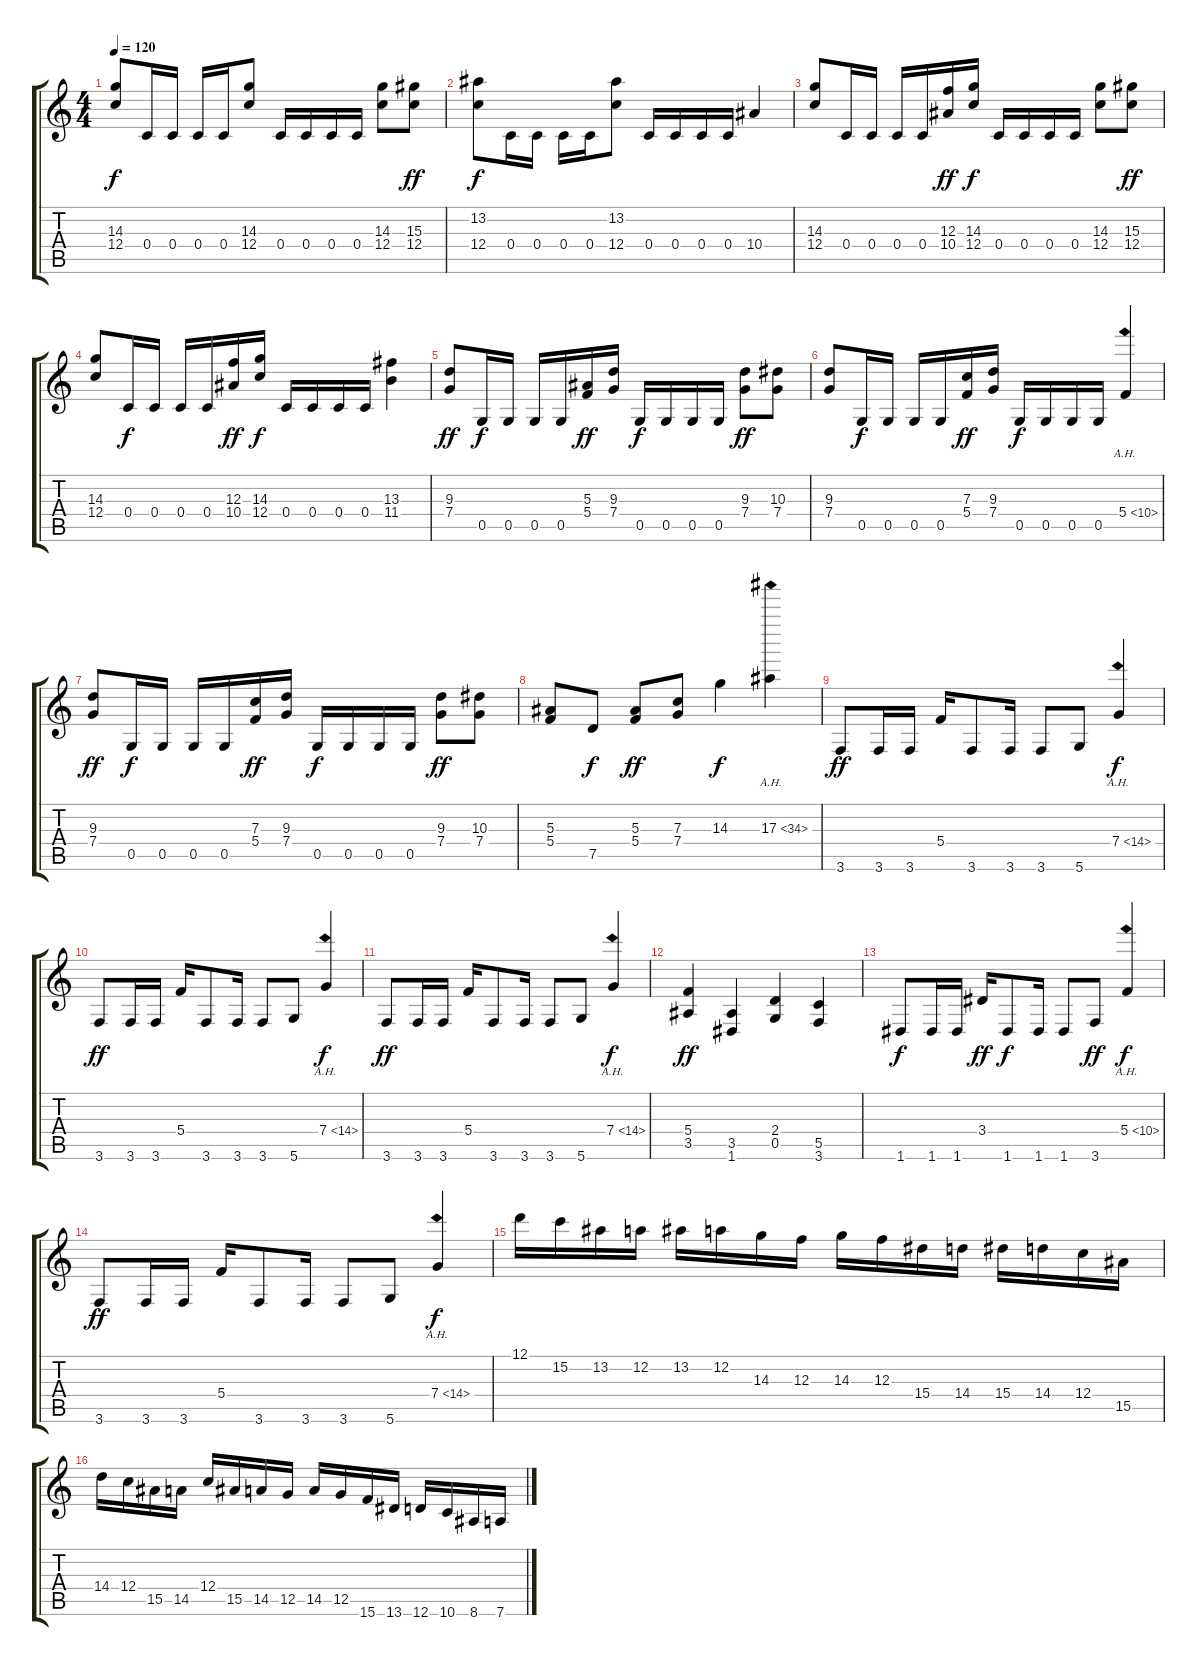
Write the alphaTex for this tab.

\track "" {instrument overdrivenguitar}
\staff {score tabs}
\tuning (D4 A3 F3 C3 G2 D2) {hide}
\ts (4 4)
\tempo 120
\clef g2
\ks c
(14.3 12.4).8{dy f} 0.4.16 0.4.16 0.4.16 0.4.16 (14.3 12.4).8 0.4.16 0.4.16 0.4.16 0.4.16 (14.3 12.4).8 (15.3 12.4).8{dy ff} |
(13.2 12.4).8{dy f} 0.4.16 0.4.16 0.4.16 0.4.16 (13.2 12.4).8 0.4.16 0.4.16 0.4.16 0.4.16 10.4.4 |
(14.3 12.4).8 0.4.16 0.4.16 0.4.16 0.4.16 (12.3 10.4).16{dy ff} (14.3 12.4).16{dy f} 0.4.16 0.4.16 0.4.16 0.4.16 (14.3 12.4).8 (15.3 12.4).8{dy ff} |
(14.3 12.4).8 0.4.16{dy f} 0.4.16 0.4.16 0.4.16 (12.3 10.4).16{dy ff} (14.3 12.4).16{dy f} 0.4.16 0.4.16 0.4.16 0.4.16 (13.3 11.4).4 |
(9.3 7.4).8{dy ff} 0.5.16{dy f} 0.5.16 0.5.16 0.5.16 (5.3 5.4).16{dy ff} (9.3 7.4).16 0.5.16{dy f} 0.5.16 0.5.16 0.5.16 (9.3 7.4).8{dy ff} (10.3 7.4).8 |
(9.3 7.4).8 0.5.16{dy f} 0.5.16 0.5.16 0.5.16 (7.3 5.4).16{dy ff} (9.3 7.4).16 0.5.16{dy f} 0.5.16 0.5.16 0.5.16 5.4{ah 5}.4 |
(9.3 7.4).8{dy ff} 0.5.16{dy f} 0.5.16 0.5.16 0.5.16 (7.3 5.4).16{dy ff} (9.3 7.4).16 0.5.16{dy f} 0.5.16 0.5.16 0.5.16 (9.3 7.4).8{dy ff} (10.3 7.4).8 |
(5.3 5.4).8 7.5.8{dy f} (5.3 5.4).8{dy ff} (7.3 7.4).8 14.3.4{dy f} 17.3{ah 17}.4 |
3.6.8{dy ff} 3.6.16 3.6.16 5.4.16 3.6.8 3.6.16 3.6.8 5.6.8 7.4{ah 7}.4{dy f} |
3.6.8{dy ff} 3.6.16 3.6.16 5.4.16 3.6.8 3.6.16 3.6.8 5.6.8 7.4{ah 7}.4{dy f} |
3.6.8{dy ff} 3.6.16 3.6.16 5.4.16 3.6.8 3.6.16 3.6.8 5.6.8 7.4{ah 7}.4{dy f} |
(5.4 3.5).4{dy ff} (3.5 1.6).4 (2.4 0.5).4 (5.5 3.6).4 |
1.6.8{dy f} 1.6.16 1.6.16 3.4.16{dy ff} 1.6.8{dy f} 1.6.16 1.6.8 3.6.8{dy ff} 5.4{ah 5}.4{dy f} |
3.6.8{dy ff} 3.6.16 3.6.16 5.4.16 3.6.8 3.6.16 3.6.8 5.6.8 7.4{ah 7}.4{dy f} |
12.1.16 15.2.16 13.2.16 12.2.16 13.2.16 12.2.16 14.3.16 12.3.16 14.3.16 12.3.16 15.4.16 14.4.16 15.4.16 14.4.16 12.4.16 15.5.16 |
14.4.16 12.4.16 15.5.16 14.5.16 12.4.16 15.5.16 14.5.16 12.5.16 14.5.16 12.5.16 15.6.16 13.6.16 12.6.16 10.6.16 8.6.16 7.6.16
